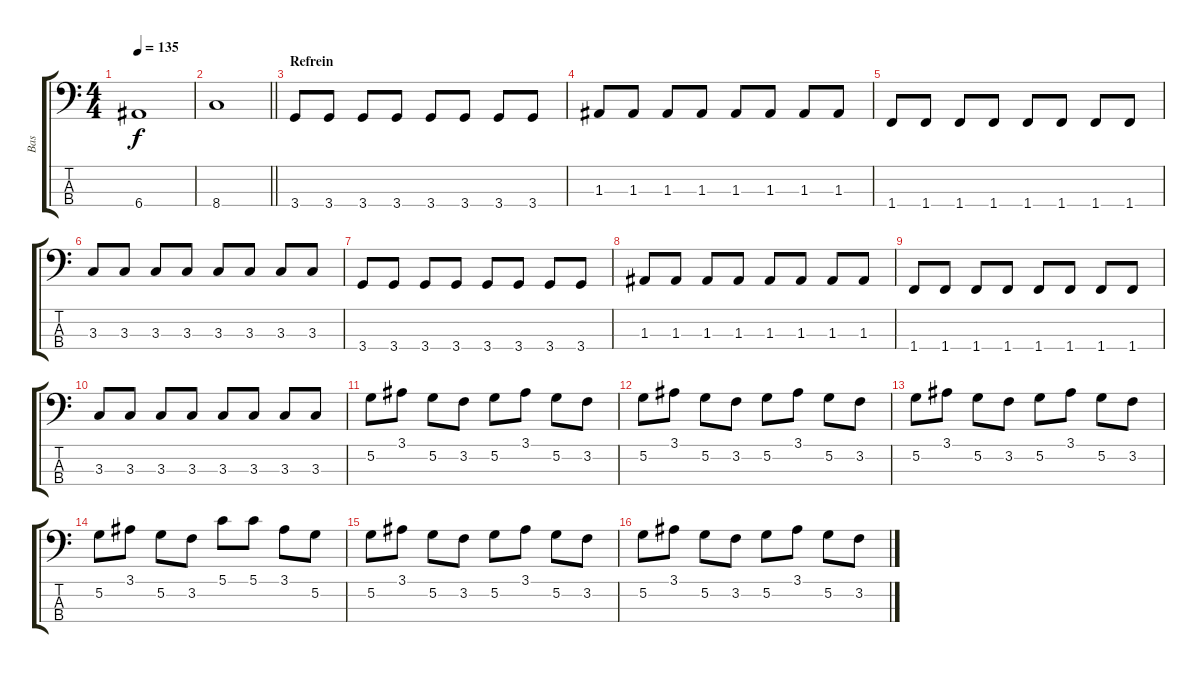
\track ("Bas" "Bas") {instrument electricbassfinger}
\staff {score tabs}
\tuning (G2 D2 A1 E1) {hide}
\ts (4 4)
\tempo 135
\clef f4
\ks c
6.4.1{dy f} |
\barLineRight lightlight
8.4.1 |
\section ("" "Refrein")
3.4.8 3.4.8 3.4.8 3.4.8 3.4.8 3.4.8 3.4.8 3.4.8 |
1.3.8 1.3.8 1.3.8 1.3.8 1.3.8 1.3.8 1.3.8 1.3.8 |
1.4.8 1.4.8 1.4.8 1.4.8 1.4.8 1.4.8 1.4.8 1.4.8 |
3.3.8 3.3.8 3.3.8 3.3.8 3.3.8 3.3.8 3.3.8 3.3.8 |
3.4.8 3.4.8 3.4.8 3.4.8 3.4.8 3.4.8 3.4.8 3.4.8 |
1.3.8 1.3.8 1.3.8 1.3.8 1.3.8 1.3.8 1.3.8 1.3.8 |
1.4.8 1.4.8 1.4.8 1.4.8 1.4.8 1.4.8 1.4.8 1.4.8 |
3.3.8 3.3.8 3.3.8 3.3.8 3.3.8 3.3.8 3.3.8 3.3.8 |
5.2.8 3.1.8 5.2.8 3.2.8 5.2.8 3.1.8 5.2.8 3.2.8 |
5.2.8 3.1.8 5.2.8 3.2.8 5.2.8 3.1.8 5.2.8 3.2.8 |
5.2.8 3.1.8 5.2.8 3.2.8 5.2.8 3.1.8 5.2.8 3.2.8 |
5.2.8 3.1.8 5.2.8 3.2.8 5.1.8 5.1.8 3.1.8 5.2.8 |
5.2.8 3.1.8 5.2.8 3.2.8 5.2.8 3.1.8 5.2.8 3.2.8 |
5.2.8 3.1.8 5.2.8 3.2.8 5.2.8 3.1.8 5.2.8 3.2.8
